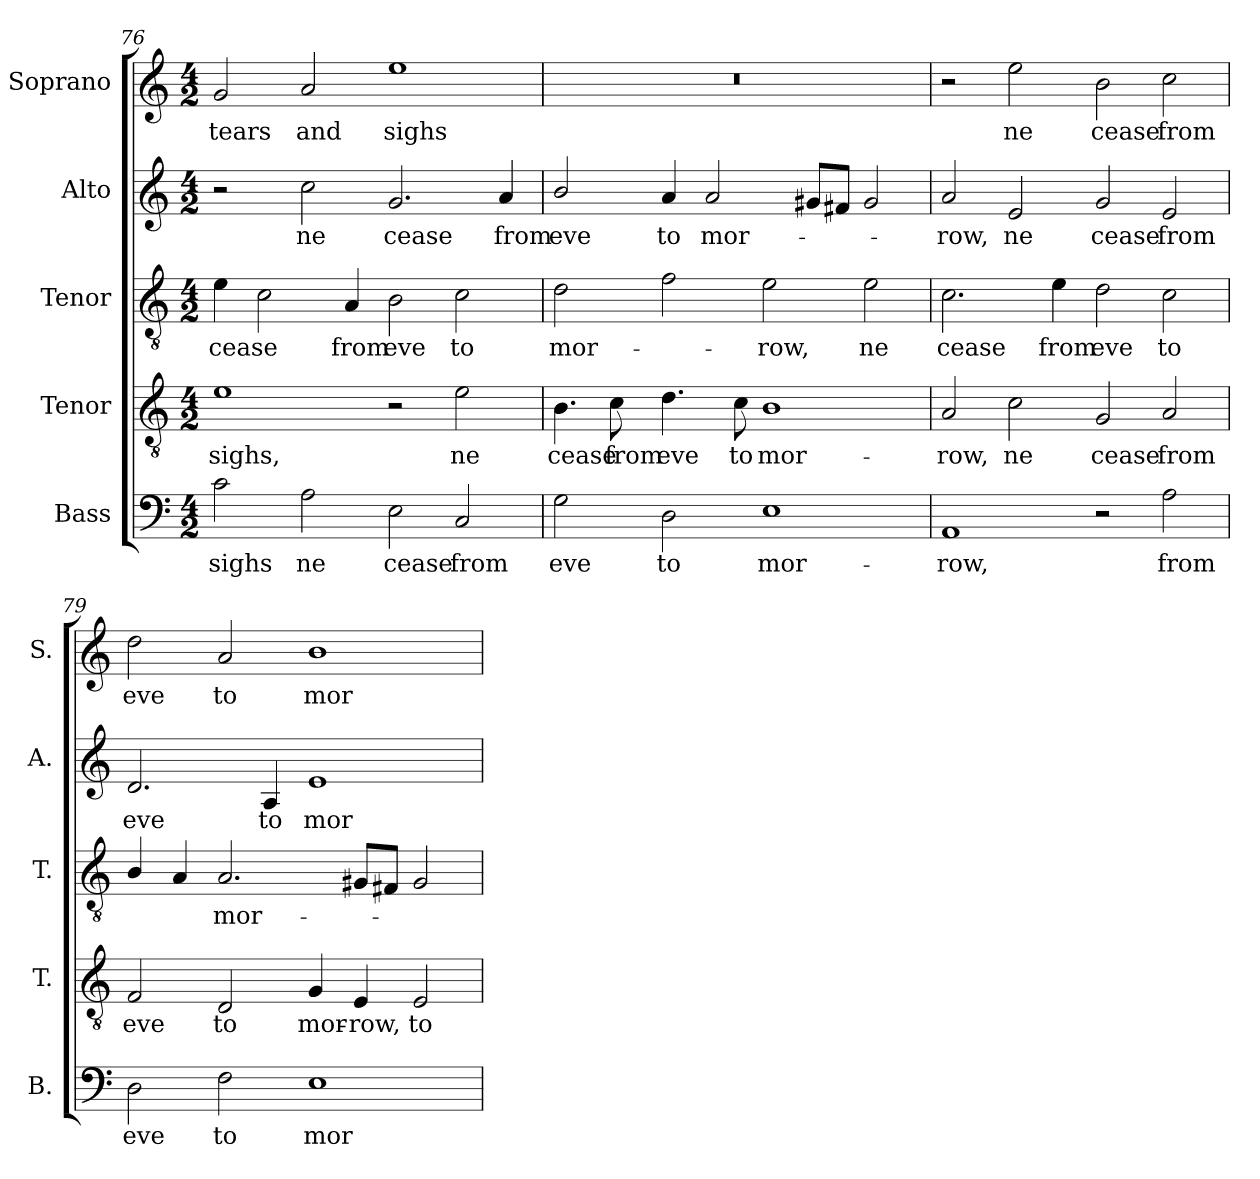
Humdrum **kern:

**kern	**text	**kern	**text	**kern	**text	**kern	**text	**kern	**text
*part5	*part5	*part4	*part4	*part3	*part3	*part2	*part2	*part1	*part1
*staff5	*staff5	*staff4	*staff4	*staff3	*staff3	*staff2	*staff2	*staff1	*staff1
*I"Bass	*	*I"Tenor	*	*I"Tenor	*	*I"Alto	*	*I"Soprano	*
*I'B.	*	*I'T.	*	*I'T.	*	*I'A.	*	*I'S.	*
*clefF4	*	*clefGv2	*	*clefGv2	*	*clefG2	*	*clefG2	*
*	*	*ITrd7c12	*	*ITrd7c12	*	*	*	*	*
*k[]	*	*k[]	*	*k[]	*	*k[]	*	*k[]	*
*C:	*	*C:	*	*C:	*	*C:	*	*C:	*
*M4/2	*	*M4/2	*	*M4/2	*	*M4/2	*	*M4/2	*
=76	=76	=76	=76	=76	=76	=76	=76	=76	=76
!	!LO:LY:b:color=#000000	!	!	!	!	!	!	!	!
!	!	!	!LO:LY:b:color=#000000	!	!	!	!	!	!
!	!	!	!	!	!LO:LY:b:color=#000000	!	!	!	!
!	!	!	!	!	!	!	!	!	!LO:LY:b:color=#000000
2ci\	sighs	1Ei	sighs,	4Ei\	cease	2r	.	2gi/	tears
.	.	.	.	2Ci\	.	.	.	.	.
!	!LO:LY:b:color=#000000	!	!	!	!	!	!	!	!
!	!	!	!	!	!	!	!LO:LY:b:color=#000000	!	!
!	!	!	!	!	!	!	!	!	!LO:LY:b:color=#000000
2Ai\	ne	.	.	.	.	2cci\	ne	2ai/	and
!	!	!	!	!	!LO:LY:b:color=#000000	!	!	!	!
.	.	.	.	4AAi/	from	.	.	.	.
!	!LO:LY:b:color=#000000	!	!	!	!	!	!	!	!
!	!	!	!	!	!LO:LY:b:color=#000000	!	!	!	!
!	!	!	!	!	!	!	!LO:LY:b:color=#000000	!	!
!	!	!	!	!	!	!	!	!	!LO:LY:b:color=#000000
2Ei\	cease	2r	.	2BBi\	eve	2.gi/	cease	1eei	sighs
!	!LO:LY:b:color=#000000	!	!	!	!	!	!	!	!
!	!	!	!LO:LY:b:color=#000000	!	!	!	!	!	!
!	!	!	!	!	!LO:LY:b:color=#000000	!	!	!	!
2Ci/	from	2Ei\	ne	2Ci\	to	.	.	.	.
!	!	!	!	!	!	!	!LO:LY:b:color=#000000	!	!
.	.	.	.	.	.	4ai/	from	.	.
!!LO:PB:g=z
=77	=77	=77	=77	=77	=77	=77	=77	=77	=77
!	!LO:LY:b:color=#000000	!	!	!	!	!	!	!	!
!	!	!	!LO:LY:b:color=#000000	!	!	!	!	!	!
!	!	!	!	!	!LO:LY:b:color=#000000	!	!	!	!
!	!	!	!	!	!	!	!LO:LY:b:color=#000000	!LO:N:vis=1	!
2Gi\	eve	4.BBi\	cease	2Di\	mor-	2bi/	eve	0r	.
!	!	!	!LO:LY:b:color=#000000	!	!	!	!	!	!
.	.	8Ci\	from	.	.	.	.	.	.
!	!LO:LY:b:color=#000000	!	!	!	!	!	!	!	!
!	!	!	!LO:LY:b:color=#000000	!	!	!	!	!	!
!	!	!	!	!	!	!	!LO:LY:b:color=#000000	!	!
2Di\	to	4.Di\	eve	2Fi\	.	4ai/	to	.	.
!	!	!	!	!	!	!	!LO:LY:b:color=#000000	!	!
.	.	.	.	.	.	2ai/	mor-	.	.
!	!	!	!LO:LY:b:color=#000000	!	!	!	!	!	!
.	.	8Ci\	to	.	.	.	.	.	.
!	!LO:LY:b:color=#000000	!	!	!	!	!	!	!	!
!	!	!	!LO:LY:b:color=#000000	!	!	!	!	!	!
!	!	!	!	!	!LO:LY:b:color=#000000	!	!	!	!
1Ei	mor-	1BBi	mor-	2Ei\	-row,	.	.	.	.
.	.	.	.	.	.	8g#Xi/L	.	.	.
.	.	.	.	.	.	8f#i/J	.	.	.
!	!	!	!	!	!LO:LY:b:color=#000000	!	!	!	!
.	.	.	.	2Ei\	ne	2g#i/	.	.	.
=78	=78	=78	=78	=78	=78	=78	=78	=78	=78
!	!LO:LY:b:color=#000000	!	!	!	!	!	!	!	!
!	!	!	!LO:LY:b:color=#000000	!	!	!	!	!	!
!	!	!	!	!	!LO:LY:b:color=#000000	!	!	!	!
!	!	!	!	!	!	!	!LO:LY:b:color=#000000	!	!
1AAi	-row,	2AAi/	-row,	2.Ci\	cease	2ai/	-row,	2r	.
!	!	!	!LO:LY:b:color=#000000	!	!	!	!	!	!
!	!	!	!	!	!	!	!LO:LY:b:color=#000000	!	!
!	!	!	!	!	!	!	!	!	!LO:LY:b:color=#000000
.	.	2Ci\	ne	.	.	2ei/	ne	2eei\	ne
!	!	!	!	!	!LO:LY:b:color=#000000	!	!	!	!
.	.	.	.	4Ei\	from	.	.	.	.
!	!	!	!LO:LY:b:color=#000000	!	!	!	!	!	!
!	!	!	!	!	!LO:LY:b:color=#000000	!	!	!	!
!	!	!	!	!	!	!	!LO:LY:b:color=#000000	!	!
!	!	!	!	!	!	!	!	!	!LO:LY:b:color=#000000
2r	.	2GGi/	cease	2Di\	eve	2gi/	cease	2bi\	cease
!	!LO:LY:b:color=#000000	!	!	!	!	!	!	!	!
!	!	!	!LO:LY:b:color=#000000	!	!	!	!	!	!
!	!	!	!	!	!LO:LY:b:color=#000000	!	!	!	!
!	!	!	!	!	!	!	!LO:LY:b:color=#000000	!	!
!	!	!	!	!	!	!	!	!	!LO:LY:b:color=#000000
2Ai\	from	2AAi/	from	2Ci\	to	2ei/	from	2cci\	from
=79	=79	=79	=79	=79	=79	=79	=79	=79	=79
!	!LO:LY:b:color=#000000	!	!	!	!	!	!	!	!
!	!	!	!LO:LY:b:color=#000000	!	!	!	!	!	!
!	!	!	!	!	!	!	!LO:LY:b:color=#000000	!	!
!	!	!	!	!	!	!	!	!	!LO:LY:b:color=#000000
2Di\	eve	2FFi/	eve	4BBi/	.	2.di/	eve	2ddi\	eve
.	.	.	.	4AAi/	.	.	.	.	.
!	!LO:LY:b:color=#000000	!	!	!	!	!	!	!	!
!	!	!	!LO:LY:b:color=#000000	!	!	!	!	!	!
!	!	!	!	!	!LO:LY:b:color=#000000	!	!	!	!
!	!	!	!	!	!	!	!	!	!LO:LY:b:color=#000000
2Fi\	to	2DDi/	to	2.AAi/	mor-	.	.	2ai/	to
!	!	!	!	!	!	!	!LO:LY:b:color=#000000	!	!
.	.	.	.	.	.	4Ai/	to	.	.
!	!LO:LY:b:color=#000000	!	!	!	!	!	!	!	!
!	!	!	!LO:LY:b:color=#000000	!	!	!	!	!	!
!	!	!	!	!	!	!	!LO:LY:b:color=#000000	!	!
!	!	!	!	!	!	!	!	!	!LO:LY:b:color=#000000
1Ei	mor-	4GGi/	mor-	.	.	1ei	mor-	1bi	mor-
!	!	!	!LO:LY:b:color=#000000	!	!	!	!	!	!
.	.	4EEi/	-row,	8GG#Xi/L	.	.	.	.	.
.	.	.	.	8FF#i/J	.	.	.	.	.
!	!	!	!LO:LY:b:color=#000000	!	!	!	!	!	!
.	.	2EEi/	to	2GG#i/	.	.	.	.	.
=	=	=	=	=	=	=	=	=	=
*-	*-	*-	*-	*-	*-	*-	*-	*-	*-
